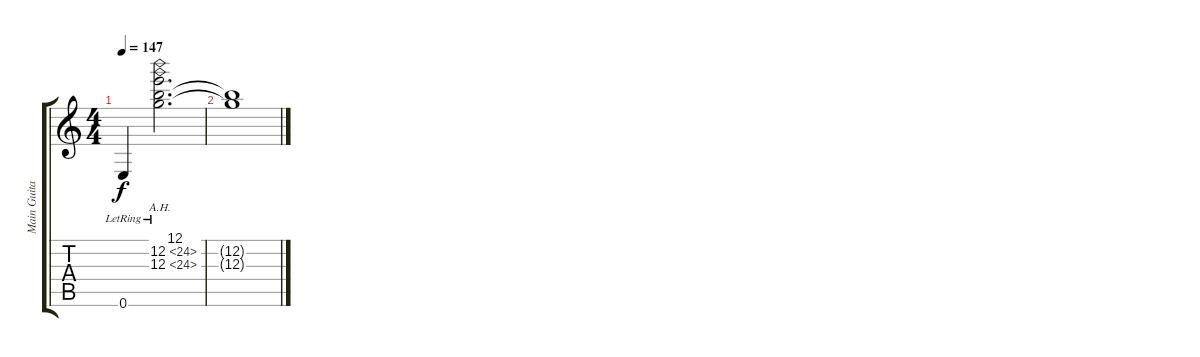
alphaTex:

\track ("Main Guitar" "Main Guita") {instrument acousticguitarnylon}
\staff {score tabs}
\tuning (E4 B3 G3 D3 A2 E2) {hide}
\ts (4 4)
\tempo 147
\clef g2
\ks c
0.6{lr}.4{dy f} (12.1 12.2{ah 12} 12.3{ah 12 lr}).2{d} |
(12.2{t} 12.3{t}).1
